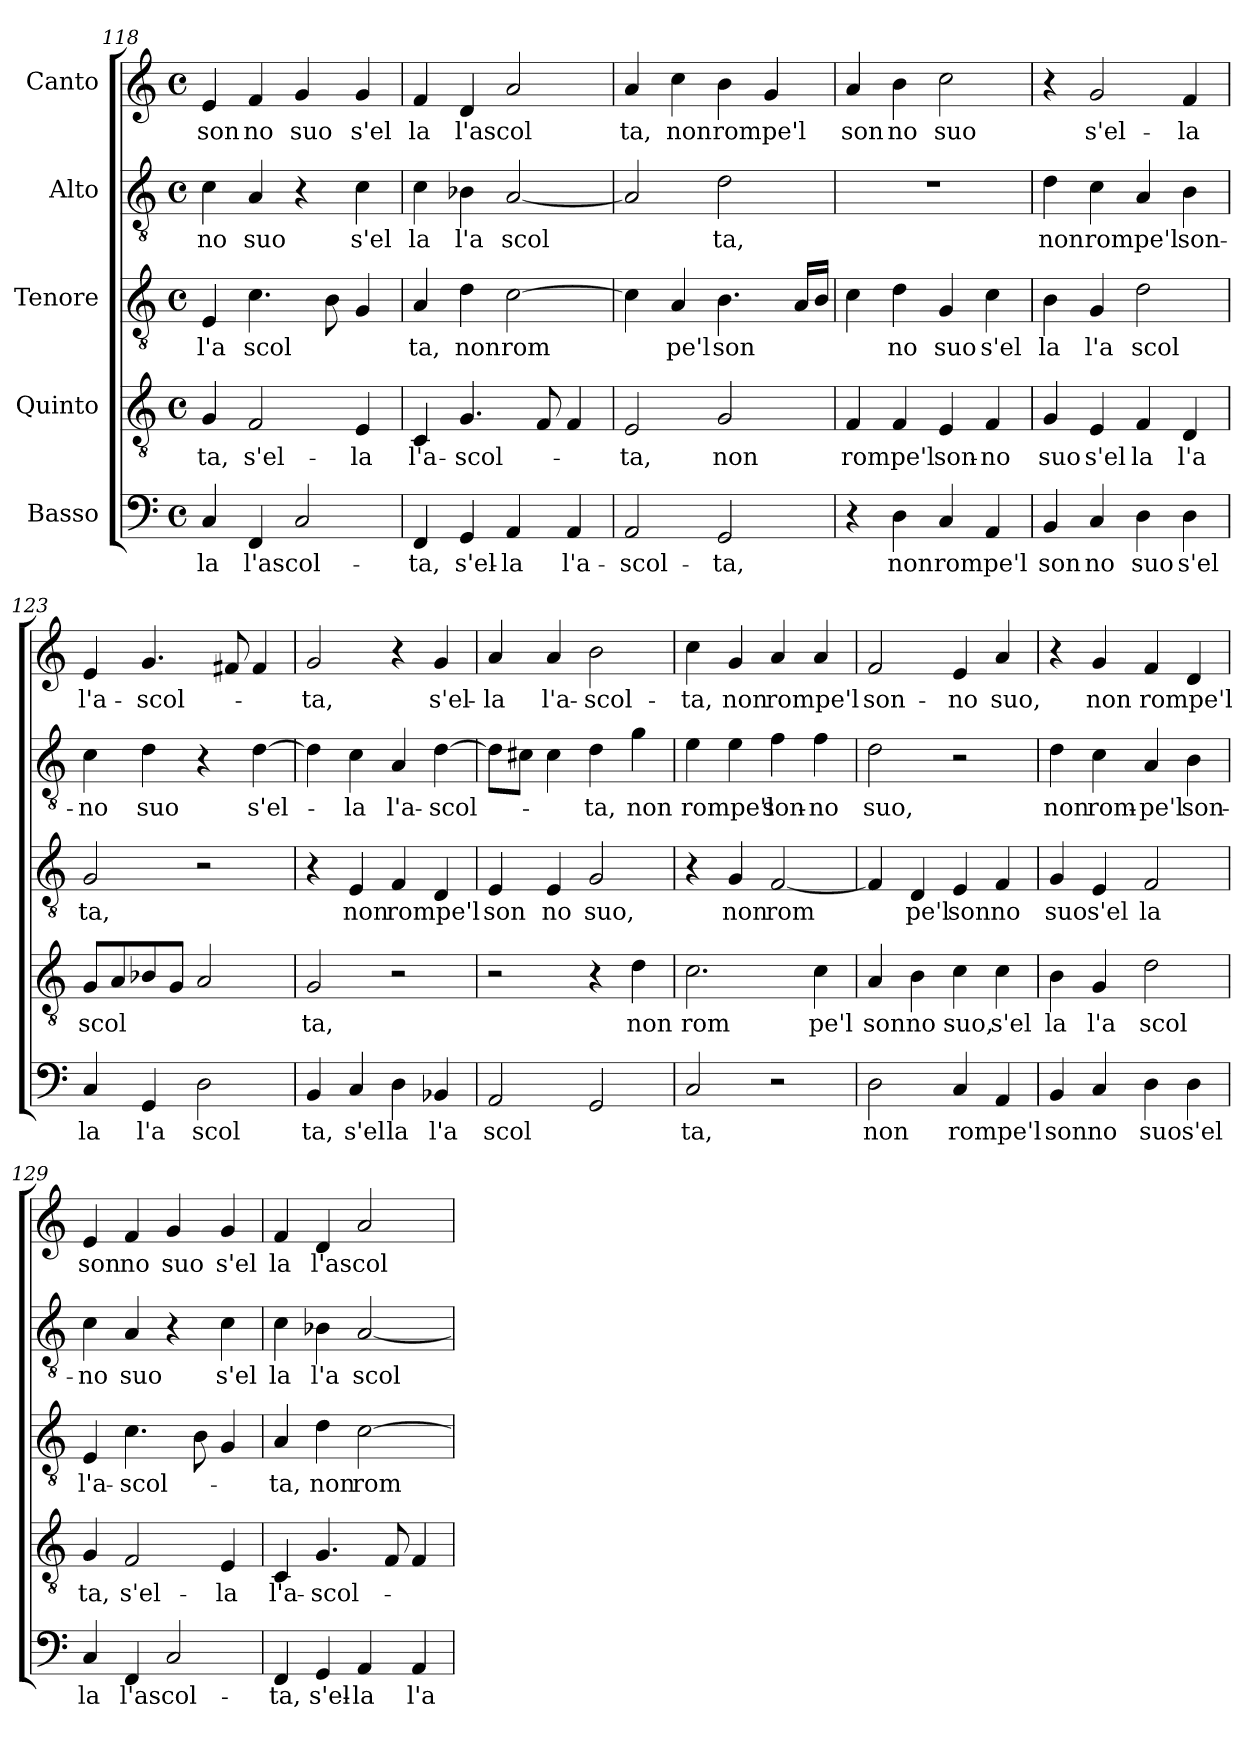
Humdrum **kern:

**kern	**text	**kern	**text	**kern	**text	**kern	**text	**kern	**text
*part5	*part5	*part4	*part4	*part3	*part3	*part2	*part2	*part1	*part1
*staff5	*staff5	*staff4	*staff4	*staff3	*staff3	*staff2	*staff2	*staff1	*staff1
*I"Basso	*	*I"Quinto	*	*I"Tenore	*	*I"Alto	*	*I"Canto	*
*clefF4	*	*clefGv2	*	*clefGv2	*	*clefGv2	*	*clefG2	*
*	*	*k[]	*	*	*	*	*	*k[]	*
*	*	*C:	*	*	*	*	*	*C:	*
*M4/4	*	*M4/4	*	*M4/4	*	*M4/4	*	*M4/4	*
*met(c)	*	*met(c)	*	*met(c)	*	*met(c)	*	*met(c)	*
=118	=118	=118	=118	=118	=118	=118	=118	=118	=118
!	!LO:LY:b:cj	!	!LO:LY:b:cj	!	!LO:LY:b:cj	!	!LO:LY:b:cj	!	!LO:LY:b:cj
4C/	-la	4G/	-ta,	4E/	l'a	4c\	no	4e/	son
!	!LO:LY:b	!	!LO:LY:b:cj	!	!LO:LY:b	!	!LO:LY:b:cj	!	!LO:LY:b:cj
4FF/	l'ascol-	2F/	s'el-	4.c\	scol	4A/	suo	4f/	no
!	!	!	!	!	!	!	!	!	!LO:LY:b:cj
2C/	.	.	.	.	.	4r	.	4g/	suo
.	.	.	.	8B\	.	.	.	.	.
!	!	!	!LO:LY:b:cj	!	!	!	!LO:LY:b:cj	!	!LO:LY:b:cj
.	.	4E/	-la	4G/	.	4c\	s'el	4g/	s'el
=119	=119	=119	=119	=119	=119	=119	=119	=119	=119
!	!LO:LY:b:cj	!	!LO:LY:b:cj	!	!LO:LY:b:cj	!	!LO:LY:b:cj	!	!LO:LY:b:cj
4FF/	-ta,	4C/	l'a-	4A/	ta,	4c\	la	4f/	la
!	!LO:LY:b:cj	!	!LO:LY:b	!	!LO:LY:b:cj	!	!LO:LY:b:cj	!	!LO:LY:b
4GG/	s'el-	4.G/	-scol-	4d\	non	4B-X\	l'a	4d/	l'ascol
!	!LO:LY:b:cj	!	!	!	!LO:LY:b	!	!LO:LY:b	!	!
4AA/	-la	.	.	[>2c\	rom	[<2A/	scol	2a/	.
.	.	8F/	.	.	.	.	.	.	.
!	!LO:LY:b:cj	!	!	!	!	!	!	!	!
4AA/	l'a-	4F/	.	.	.	.	.	.	.
=120	=120	=120	=120	=120	=120	=120	=120	=120	=120
!	!LO:LY:b:cj	!	!LO:LY:b:cj	!	!	!	!	!	!LO:LY:b:cj
2AA/	-scol-	2E/	-ta,	4c\]	.	2A/]	.	4a/	ta,
!	!	!	!	!	!LO:LY:b:cj	!	!	!	!LO:LY:b:cj
.	.	.	.	4A/	pe'l	.	.	4cc\	non
!	!LO:LY:b:cj	!	!LO:LY:b:cj	!	!LO:LY:b	!	!LO:LY:b:cj	!	!LO:LY:b:cj
2GG/	-ta,	2G/	non	4.B\	son	2d\	ta,	4b\	rompe'l
.	.	.	.	.	.	.	.	4g/	.
.	.	.	.	16A/L	.	.	.	.	.
.	.	.	.	16B/J	.	.	.	.	.
=121	=121	=121	=121	=121	=121	=121	=121	=121	=121
!	!	!	!LO:LY:b:cj	!	!	!	!	!	!LO:LY:b:cj
4r	.	4F/	rompe'l	4c\	.	1r	.	4a/	son
!	!LO:LY:b:cj	!	!	!	!LO:LY:b:cj	!	!	!	!LO:LY:b:cj
4D\	non	4F/	.	4d\	no	.	.	4b\	no
!	!LO:LY:b:cj	!	!LO:LY:b:cj	!	!LO:LY:b:cj	!	!	!	!LO:LY:b:cj
4C/	rompe'l	4E/	son-	4G/	suo	.	.	2cc\	suo
!	!	!	!LO:LY:b:cj	!	!LO:LY:b:cj	!	!	!	!
4AA/	.	4F/	-no	4c\	s'el	.	.	.	.
!!LO:LB:g=z
=122	=122	=122	=122	=122	=122	=122	=122	=122	=122
!	!LO:LY:b:cj	!	!LO:LY:b:cj	!	!LO:LY:b:cj	!	!LO:LY:b:cj	!	!
4BB/	son	4G/	suo	4B\	la	4d\	non	4r	.
!	!LO:LY:b:cj	!	!LO:LY:b:cj	!	!LO:LY:b:cj	!	!LO:LY:b:cj	!	!LO:LY:b:cj
4C/	no	4E/	s'el	4G/	l'a	4c\	rompe'l	2g/	s'el-
!	!LO:LY:b:cj	!	!LO:LY:b:cj	!	!LO:LY:b:cj	!	!	!	!
4D\	suo	4F/	la	2d\	scol	4A/	.	.	.
!	!LO:LY:b:cj	!	!LO:LY:b:cj	!	!	!	!LO:LY:b:cj	!	!LO:LY:b:cj
4D\	s'el	4D/	l'a	.	.	4B\	son-	4f/	-la
=123	=123	=123	=123	=123	=123	=123	=123	=123	=123
!	!LO:LY:b:cj	!	!LO:LY:b	!	!LO:LY:b:cj	!	!LO:LY:b:cj	!	!LO:LY:b:cj
4C/	la	8G/L	scol	2G/	ta,	4c\	-no	4e/	l'a-
.	.	8A/	.	.	.	.	.	.	.
!	!LO:LY:b:cj	!	!	!	!	!	!LO:LY:b:cj	!	!LO:LY:b
4GG/	l'a	8B-X/	.	.	.	4d\	suo	4.g/	-scol-
.	.	8G/J	.	.	.	.	.	.	.
!	!LO:LY:b:cj	!	!	!	!	!	!	!	!
2D\	scol	2A/	.	2r	.	4r	.	.	.
.	.	.	.	.	.	.	.	8f#/	.
!	!	!	!	!	!	!	!LO:LY:b	!	!
.	.	.	.	.	.	[>4d\	s'el-	4f#/	.
=124	=124	=124	=124	=124	=124	=124	=124	=124	=124
!	!LO:LY:b:cj	!	!LO:LY:b:cj	!	!	!	!	!	!LO:LY:b:cj
4BB/	ta,	2G/	ta,	4r	.	4d\]	.	2g/	-ta,
!	!LO:LY:b:cj	!	!	!	!LO:LY:b:cj	!	!LO:LY:b:cj	!	!
4C/	s'el	.	.	4E/	non	4c\	-la	.	.
!	!LO:LY:b:cj	!	!	!	!LO:LY:b:cj	!	!LO:LY:b:cj	!	!
4D\	la	2r	.	4F/	rompe'l	4A/	l'a-	4r	.
!	!LO:LY:b:cj	!	!	!	!	!	!LO:LY:b	!	!LO:LY:b:cj
4BB-X/	l'a	.	.	4D/	.	[>4d\	-scol-	4g/	s'el-
=125	=125	=125	=125	=125	=125	=125	=125	=125	=125
!	!LO:LY:b	!	!	!	!LO:LY:b:cj	!	!	!	!LO:LY:b:cj
2AA/	scol	2r	.	4E/	son	8d\L]	.	4a/	-la
.	.	.	.	.	.	8c#\J	.	.	.
!	!	!	!	!	!LO:LY:b:cj	!	!	!	!LO:LY:b:cj
.	.	.	.	4E/	no	4c#\	.	4a/	l'a-
!	!	!	!	!	!LO:LY:b:cj	!	!LO:LY:b:cj	!	!LO:LY:b:cj
2GG/	.	4r	.	2G/	suo,	4d\	-ta,	2b\	-scol-
!	!	!	!LO:LY:b:cj	!	!	!	!LO:LY:b:cj	!	!
.	.	4d\	non	.	.	4g\	non	.	.
=126	=126	=126	=126	=126	=126	=126	=126	=126	=126
!	!LO:LY:b:cj	!	!LO:LY:b:cj	!	!	!	!LO:LY:b:cj	!	!LO:LY:b:cj
2C/	ta,	2.c\	rom	4r	.	4e\	rompe'l	4cc\	-ta,
!	!	!	!	!	!LO:LY:b:cj	!	!	!	!LO:LY:b:cj
.	.	.	.	4G/	non	4e\	.	4g/	non
!	!	!	!	!	!LO:LY:b	!	!LO:LY:b:cj	!	!LO:LY:b:cj
2r	.	.	.	[<2F/	rom	4f\	son-	4a/	rompe'l
!	!	!	!LO:LY:b:cj	!	!	!	!LO:LY:b:cj	!	!
.	.	4c\	pe'l	.	.	4f\	-no	4a/	.
=127	=127	=127	=127	=127	=127	=127	=127	=127	=127
!	!LO:LY:b:cj	!	!LO:LY:b:cj	!	!	!	!LO:LY:b:cj	!	!LO:LY:b:cj
2D\	non	4A/	sonno	4F/]	.	2d\	suo,	2f/	son-
!	!	!	!	!	!LO:LY:b:cj	!	!	!	!
.	.	4B\	.	4D/	pe'l	.	.	.	.
!	!LO:LY:b:cj	!	!LO:LY:b:cj	!	!LO:LY:b:cj	!	!	!	!LO:LY:b:cj
4C/	rompe'l	4c\	suo,	4E/	son	2r	.	4e/	-no
!	!	!	!LO:LY:b:cj	!	!LO:LY:b:cj	!	!	!	!LO:LY:b:cj
4AA/	.	4c\	s'el	4F/	no	.	.	4a/	suo,
=128	=128	=128	=128	=128	=128	=128	=128	=128	=128
!	!LO:LY:b:cj	!	!LO:LY:b:cj	!	!LO:LY:b:cj	!	!LO:LY:b:cj	!	!
4BB/	son	4B\	la	4G/	suo	4d\	non	4r	.
!	!LO:LY:b:cj	!	!LO:LY:b:cj	!	!LO:LY:b:cj	!	!LO:LY:b:cj	!	!LO:LY:b:cj
4C/	no	4G/	l'a	4E/	s'el	4c\	rom-	4g/	non
!	!LO:LY:b:cj	!	!LO:LY:b:cj	!	!LO:LY:b:cj	!	!LO:LY:b:cj	!	!LO:LY:b:cj
4D\	suo	2d\	scol	2F/	la	4A/	-pe'l	4f/	rompe'l
!	!LO:LY:b:cj	!	!	!	!	!	!LO:LY:b:cj	!	!
4D\	s'el	.	.	.	.	4B\	son-	4d/	.
!!LO:PB:g=z
=129	=129	=129	=129	=129	=129	=129	=129	=129	=129
!	!LO:LY:b:cj	!	!LO:LY:b:cj	!	!LO:LY:b:cj	!	!LO:LY:b:cj	!	!LO:LY:b:cj
4C/	la	4G/	ta,	4E/	l'a-	4c\	-no	4e/	son
!	!LO:LY:b	!	!LO:LY:b:cj	!	!LO:LY:b	!	!LO:LY:b:cj	!	!LO:LY:b:cj
4FF/	l'ascol-	2F/	s'el-	4.c\	-scol-	4A/	suo	4f/	no
!	!	!	!	!	!	!	!	!	!LO:LY:b:cj
2C/	.	.	.	.	.	4r	.	4g/	suo
.	.	.	.	8B\	.	.	.	.	.
!	!	!	!LO:LY:b:cj	!	!	!	!LO:LY:b:cj	!	!LO:LY:b:cj
.	.	4E/	-la	4G/	.	4c\	s'el	4g/	s'el
=130	=130	=130	=130	=130	=130	=130	=130	=130	=130
!	!LO:LY:b:cj	!	!LO:LY:b:cj	!	!LO:LY:b:cj	!	!LO:LY:b:cj	!	!LO:LY:b:cj
4FF/	-ta,	4C/	l'a-	4A/	-ta,	4c\	la	4f/	la
!	!LO:LY:b:cj	!	!LO:LY:b	!	!LO:LY:b:cj	!	!LO:LY:b:cj	!	!LO:LY:b
4GG/	s'el-	4.G/	-scol-	4d\	non	4B-X\	l'a	4d/	l'ascol
!	!LO:LY:b:cj	!	!	!	!LO:LY:b	!	!LO:LY:b	!	!
4AA/	-la	.	.	[>2c\	rom-	[<2A/	scol	2a/	.
.	.	8F/	.	.	.	.	.	.	.
!	!LO:LY:b:cj	!	!	!	!	!	!	!	!
4AA/	l'a-	4F/	.	.	.	.	.	.	.
=	=	=	=	=	=	=	=	=	=
*-	*-	*-	*-	*-	*-	*-	*-	*-	*-
